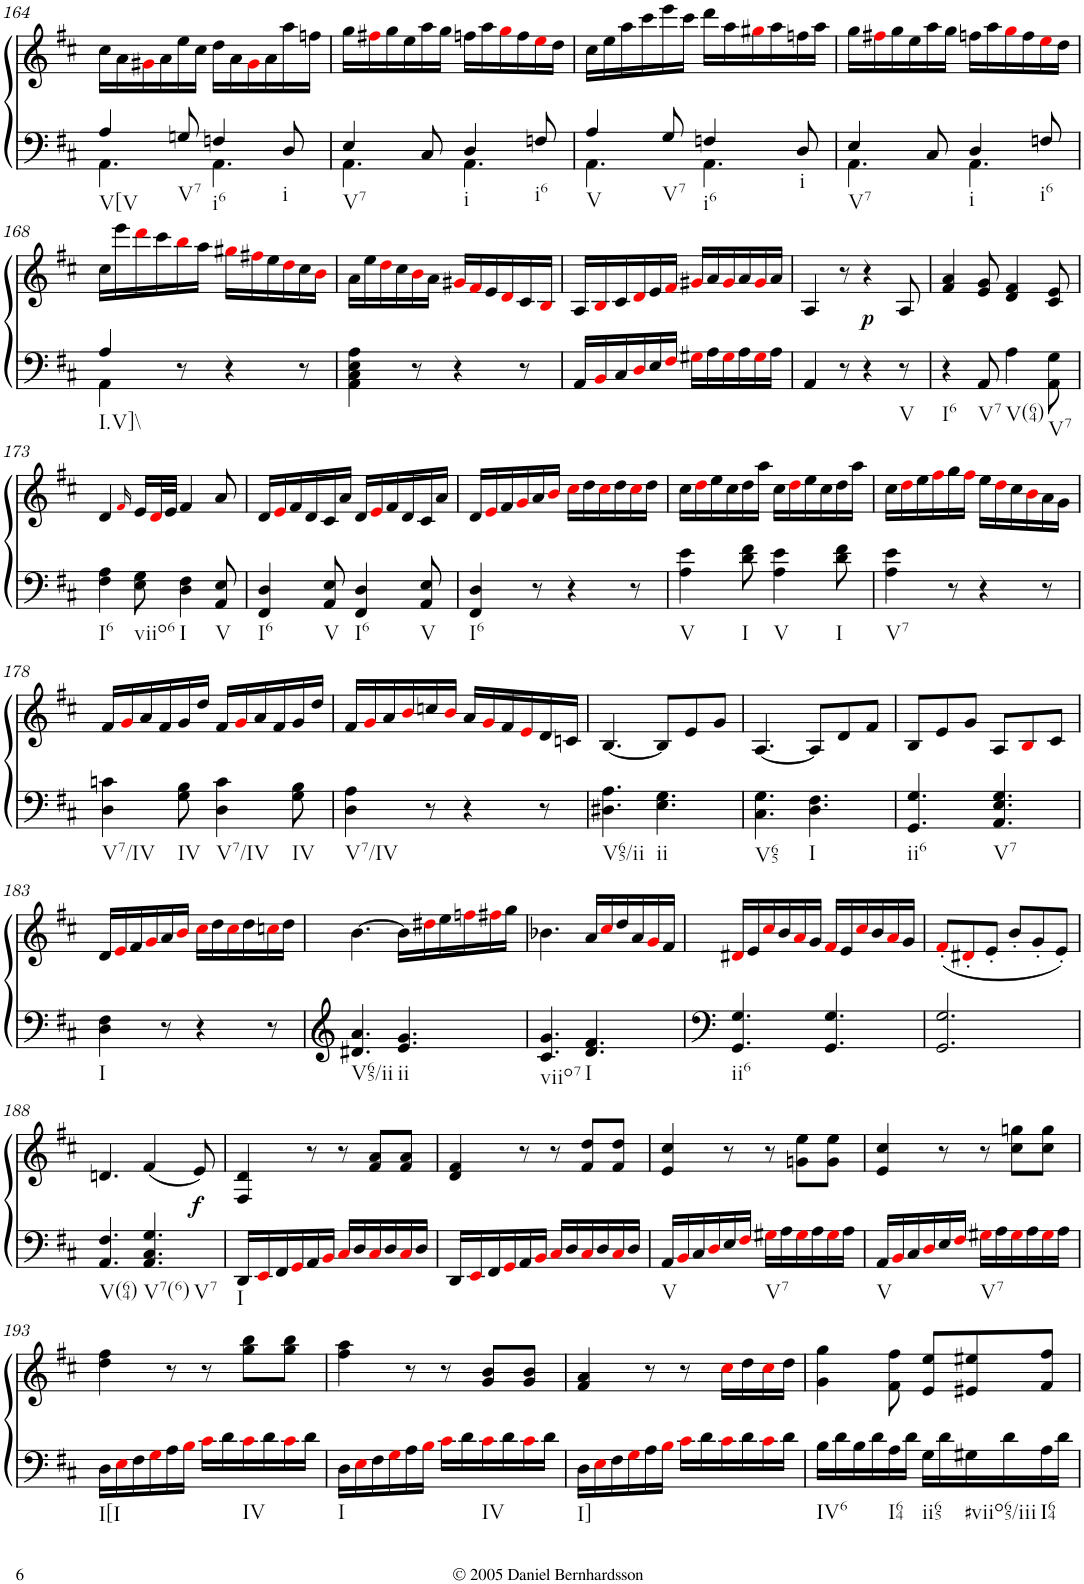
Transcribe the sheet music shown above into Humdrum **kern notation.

**kern	**kern	**dynam
*part1	*part1	*part1
*staff2	*staff1	*staff1/2
*I"Piano	*	*
*I'Pno.	*	*
!!LO:PB:g=z
*clefF4	*clefG2	*
*k[f#c#]	*k[f#c#]	*
*D:	*D:	*
*M6/8	*M6/8	*
=164	=164	=164
*^	*	*
!LO:TX:b:t=V[V	!	!	!
4A/	4.AA\	16cc#\LL	.
.	.	16a\	.
.	.	16g#Xi\	.
.	.	16a\	.
!LO:TX:b:t=V7	!	!	!
8Gn/	.	16ee\	.
.	.	16cc#\JJ	.
!LO:TX:b:t=i6	!	!	!
4Fn/	4.AA\	16dd\LL	.
.	.	16a\	.
.	.	16g#i\	.
.	.	16a\	.
!LO:TX:b:t=i	!	!	!
8D/	.	16aa\	.
.	.	16ffn\JJ	.
=165	=165	=165	=165
!LO:TX:b:t=V7	!	!	!
4E/	4.AA\	16gg\LL	.
.	.	16ff#Xi\	.
.	.	16gg\	.
.	.	16ee\	.
8C#/	.	16aa\	.
.	.	16gg\JJ	.
!LO:TX:b:t=i	!	!	!
4D/	4.AA\	16ffn\LL	.
.	.	16aa\	.
.	.	16ggi\	.
.	.	16ff\	.
!LO:TX:b:t=i6	!	!	!
8Fn/	.	16eei\	.
.	.	16dd\JJ	.
=166	=166	=166	=166
!LO:TX:b:t=V	!	!	!
4A/	4.AA\	16cc#\LL	.
.	.	16ee\	.
.	.	16aa\	.
.	.	16ccc#\	.
!LO:TX:b:t=V7	!	!	!
8G/	.	16eee\	.
.	.	16ccc#\JJ	.
!LO:TX:b:t=i6	!	!	!
4Fn/	4.AA\	16ddd\LL	.
.	.	16aa\	.
.	.	16gg#Xi\	.
.	.	16aa\	.
!LO:TX:b:t=i	!	!	!
8D/	.	16ffn\	.
.	.	16aa\JJ	.
=167	=167	=167	=167
!LO:TX:b:t=V7	!	!	!
4E/	4.AA\	16gg\LL	.
.	.	16ff#Xi\	.
.	.	16gg\	.
.	.	16ee\	.
8C#/	.	16aa\	.
.	.	16gg\JJ	.
!LO:TX:b:t=i	!	!	!
4D/	4.AA\	16ffn\LL	.
.	.	16aa\	.
.	.	16ggi\	.
.	.	16ff\	.
!LO:TX:b:t=i6	!	!	!
8Fn/	.	16eei\	.
.	.	16dd\JJ	.
!!LO:LB:g=z
=168	=168	=168	=168
!LO:TX:b:t=I.V]\\	!	!	!
4A/	4AA\	16cc#\LL	.
.	.	16eee\	.
.	.	16dddi\	.
.	.	16ccc#\	.
8r	8ryy	16bbi\	.
.	.	16aa\JJ	.
4r	4.ryy	16gg#Xi\LL	.
.	.	16ff#Xi\	.
.	.	16ee\	.
.	.	16ddi\	.
8r	.	16cc#\	.
.	.	16bi\JJ	.
*v	*v	*	*
=169	=169	=169
4AA\ 4C#\ 4E\ 4A\	16a\LL	.
.	16ee\	.
.	16ddi\	.
.	16cc#\	.
8r	16bi\	.
.	16a\JJ	.
4r	16g#Xi/LL	.
.	16f#i/	.
.	16e/	.
.	16di/	.
8r	16c#/	.
.	16Bi/JJ	.
=170	=170	=170
16AA/LL	16A/LL	.
16BBi/	16Bi/	.
16C#/	16c#/	.
16Di/	16di/	.
16E/	16e/	.
16F#i/JJ	16f#i/JJ	.
16G#Xi\LL	16g#Xi/LL	.
16A\	16a/	.
16G#i\	16g#i/	.
16A\	16a/	.
16G#i\	16g#i/	.
16A\JJ	16a/JJ	.
=171	=171	=171
4AA/	4A/	.
8r	8r	.
!	!	!LO:DY:b
4r	4r	p
!LO:TX:b:t=V	!	!
8r	8A/	.
=172	=172	=172
!LO:TX:b:t=I6	!	!
4r	4f#/ 4a/	.
!LO:TX:b:t=V7	!	!
8AA/	8e/ 8g/	.
!LO:TX:b:t=V(64)	!	!
4A\	4d/ 4f#/	.
!LO:TX:b:t=V7	!	!
8AA\ 8G\	8c#/ 8e/	.
!!LO:LB:g=z
=173	=173	=173
!LO:TX:b:t=I6	!	!
4F#\ 4A\	4d/	.
.	16qf#i/	.
!LO:TX:b:t=viio6	!	!
8E\ 8G\	16e/LL	.
.	32di/L	.
.	32e/JJJ	.
!LO:TX:b:t=I	!	!
4D\ 4F#\	4f#/	.
!LO:TX:b:t=V	!	!
8AA/ 8E/	8a/	.
=174	=174	=174
!LO:TX:b:t=I6	!	!
4FF#/ 4D/	16d/LL	.
.	16ei/	.
.	16f#/	.
.	16d/	.
!LO:TX:b:t=V	!	!
8AA/ 8E/	16c#/	.
.	16a/JJ	.
!LO:TX:b:t=I6	!	!
4FF#/ 4D/	16d/LL	.
.	16ei/	.
.	16f#/	.
.	16d/	.
!LO:TX:b:t=V	!	!
8AA/ 8E/	16c#/	.
.	16a/JJ	.
=175	=175	=175
!LO:TX:b:t=I6	!	!
4FF#/ 4D/	16d/LL	.
.	16ei/	.
.	16f#/	.
.	16gi/	.
8r	16a/	.
.	16bi/JJ	.
4r	16cc#i\LL	.
.	16dd\	.
.	16cc#i\	.
.	16dd\	.
8r	16cc#i\	.
.	16dd\JJ	.
=176	=176	=176
!LO:TX:b:t=V	!	!
4A\ 4e\	16cc#\LL	.
.	16ddi\	.
.	16ee\	.
.	16cc#\	.
!LO:TX:b:t=I	!	!
8d\ 8f#\	16dd\	.
.	16aa\JJ	.
!LO:TX:b:t=V	!	!
4A\ 4e\	16cc#\LL	.
.	16ddi\	.
.	16ee\	.
.	16cc#\	.
!LO:TX:b:t=I	!	!
8d\ 8f#\	16dd\	.
.	16aa\JJ	.
=177	=177	=177
!LO:TX:b:t=V7	!	!
4A\ 4e\	16cc#\LL	.
.	16ddi\	.
.	16ee\	.
.	16ff#i\	.
8r	16gg\	.
.	16ff#i\JJ	.
4r	16ee\LL	.
.	16ddi\	.
.	16cc#\	.
.	16bi\	.
8r	16a\	.
.	16g\JJ	.
!!LO:LB:g=z
=178	=178	=178
!LO:TX:b:t=V7/IV	!	!
4D\ 4cn\	16f#/LL	.
.	16gi/	.
.	16a/	.
.	16f#/	.
!LO:TX:b:t=IV	!	!
8G\ 8B\	16g/	.
.	16dd/JJ	.
!LO:TX:b:t=V7/IV	!	!
4D\ 4c\	16f#/LL	.
.	16gi/	.
.	16a/	.
.	16f#/	.
!LO:TX:b:t=IV	!	!
8G\ 8B\	16g/	.
.	16dd/JJ	.
=179	=179	=179
!LO:TX:b:t=V7/IV	!	!
4D\ 4A\	16f#/LL	.
.	16gi/	.
.	16a/	.
.	16bi/	.
8r	16ccn/	.
.	16bi/JJ	.
4r	16a/LL	.
.	16gi/	.
.	16f#/	.
.	16ei/	.
8r	16d/	.
.	16cn/JJ	.
=180	=180	=180
!LO:TX:b:t=V65/ii	!	!
4.D#X\ 4.A\	[<4.B/	.
!LO:TX:b:t=ii	!	!
4.E\ 4.G\	8B/L]	.
.	8e/	.
.	8g/J	.
=181	=181	=181
!LO:TX:b:t=V65	!	!
4.C#\ 4.G\	[<4.A/	.
!LO:TX:b:t=I	!	!
4.D\ 4.F#\	8A/L]	.
.	8d/	.
.	8f#/J	.
=182	=182	=182
!LO:TX:b:t=ii6	!	!
4.GG/ 4.G/	8B/L	.
.	8e/	.
.	8g/J	.
!LO:TX:b:t=V7	!	!
4.AA/ 4.E/ 4.G/	8A/L	.
.	8Bi/	.
.	8c#/J	.
!!LO:LB:g=z
=183	=183	=183
!LO:TX:b:t=I	!	!
4D\ 4F#\	16d/LL	.
.	16ei/	.
.	16f#/	.
.	16gi/	.
8r	16a/	.
.	16bi/JJ	.
4r	16cc#i\LL	.
.	16dd\	.
.	16cc#i\	.
.	16dd\	.
8r	16ccni\	.
.	16dd\JJ	.
=184	=184	=184
!LO:TX:b:t=V65/ii	!	!
4.d#X/ 4.a/	[>4.b\	.
!LO:TX:b:t=ii	!	!
4.e/ 4.g/	16b\LL]	.
.	16dd#Xi\	.
.	16ee\	.
.	16ffni\	.
.	16ff#Xi\	.
.	16gg\JJ	.
=185	=185	=185
!LO:TX:b:t=viio7	!	!
4.c#/ 4.g/	4.b-X\	.
!LO:TX:b:t=I	!	!
4.d/ 4.f#/	16a/LL	.
.	16cc#i/	.
.	16dd/	.
.	16a/	.
.	16gi/	.
.	16f#/JJ	.
=186	=186	=186
!LO:TX:b:t=ii6	!	!
4.GG/ 4.G/	16d#Xi/LL	.
.	16e/	.
.	16cc#i/	.
.	16b/	.
.	16ai/	.
.	16g/JJ	.
4.GG/ 4.G/	16f#i/LL	.
.	16e/	.
.	16cc#i/	.
.	16b/	.
.	16ai/	.
.	16g/JJ	.
=187	=187	=187
2.GG/ 2.G/	(8f#'i/L	.
.	8d#X'i/	.
.	8e'/J	.
.	8b'/L	.
.	8g'/	.
.	8e'/J)	.
!!LO:LB:g=z
=188	=188	=188
!LO:TX:b:t=V(64)	!	!
4.AA/ 4.F#/	4.dn/	.
!LO:TX:b:t=V7(6)	!	!
!LO:TX:b:t=V7	!	!
4.AA/ 4.C#/ 4.G/	(4f#/	.
!	!	!LO:DY:b
.	8e/)	f
=189	=189	=189
!LO:TX:b:t=I	!	!
16DD/LL	4F#/ 4d/	.
16EEi/	.	.
16FF#/	.	.
16GGi/	.	.
16AA/	8r	.
16BBi/JJ	.	.
16C#i/LL	8r	.
16D/	.	.
16C#i/	8f#/ 8a/L	.
16D/	.	.
16C#i/	8f#/ 8a/J	.
16D/JJ	.	.
=190	=190	=190
16DD/LL	4d/ 4f#/	.
16EEi/	.	.
16FF#/	.	.
16GGi/	.	.
16AA/	8r	.
16BBi/JJ	.	.
16C#i/LL	8r	.
16D/	.	.
16C#i/	8f#/ 8dd/L	.
16D/	.	.
16C#i/	8f#/ 8dd/J	.
16D/JJ	.	.
=191	=191	=191
!LO:TX:b:t=V	!	!
16AA/LL	4e/ 4cc#/	.
16BBi/	.	.
16C#/	.	.
16Di/	.	.
16E/	8r	.
16F#i/JJ	.	.
!LO:TX:b:t=V7	!	!
16G#Xi\LL	8r	.
16A\	.	.
16G#i\	8gn\ 8ee\L	.
16A\	.	.
16G#i\	8g\ 8ee\J	.
16A\JJ	.	.
=192	=192	=192
!LO:TX:b:t=V	!	!
16AA/LL	4e/ 4cc#/	.
16BBi/	.	.
16C#/	.	.
16Di/	.	.
16E/	8r	.
16F#i/JJ	.	.
!LO:TX:b:t=V7	!	!
16G#Xi\LL	8r	.
16A\	.	.
16G#i\	8cc#\ 8ggn\L	.
16A\	.	.
16G#i\	8cc#\ 8gg\J	.
16A\JJ	.	.
!!LO:LB:g=z
=193	=193	=193
!LO:TX:b:t=I[I	!	!
16D\LL	4dd\ 4ff#\	.
16Ei\	.	.
16F#\	.	.
16Gi\	.	.
16A\	8r	.
16Bi\JJ	.	.
16c#i\LL	8r	.
16d\	.	.
!LO:TX:b:t=IV	!	!
16c#i\	8gg\ 8bb\L	.
16d\	.	.
16c#i\	8gg\ 8bb\J	.
16d\JJ	.	.
=194	=194	=194
!LO:TX:b:t=I	!	!
16D\LL	4ff#\ 4aa\	.
16Ei\	.	.
16F#\	.	.
16Gi\	.	.
16A\	8r	.
16Bi\JJ	.	.
16c#i\LL	8r	.
16d\	.	.
!LO:TX:b:t=IV	!	!
16c#i\	8g/ 8b/L	.
16d\	.	.
16c#i\	8g/ 8b/J	.
16d\JJ	.	.
=195	=195	=195
!LO:TX:b:t=I]	!	!
16D\LL	4f#/ 4a/	.
16Ei\	.	.
16F#\	.	.
16Gi\	.	.
16A\	8r	.
16Bi\JJ	.	.
16c#i\LL	8r	.
16d\	.	.
16c#i\	16cc#i\LL	.
16d\	16dd\	.
16c#i\	16cc#i\	.
16d\JJ	16dd\JJ	.
=196	=196	=196
!LO:TX:b:t=IV6	!	!
16B\LL	4g\ 4gg\	.
16d\	.	.
16B\	.	.
16d\	.	.
!LO:TX:b:t=I64	!	!
16A\	8f#\ 8ff#\	.
16d\JJ	.	.
!LO:TX:b:t=ii65	!	!
16G\LL	8e/ 8ee/L	.
16d\	.	.
!LO:TX:b:t=#viio65/iii	!	!
16G#X\	8e#X/ 8ee#X/	.
16d\	.	.
!LO:TX:b:t=I64	!	!
16A\	8f#/ 8ff#/J	.
16d\JJ	.	.
=	=	=
*-	*-	*-
